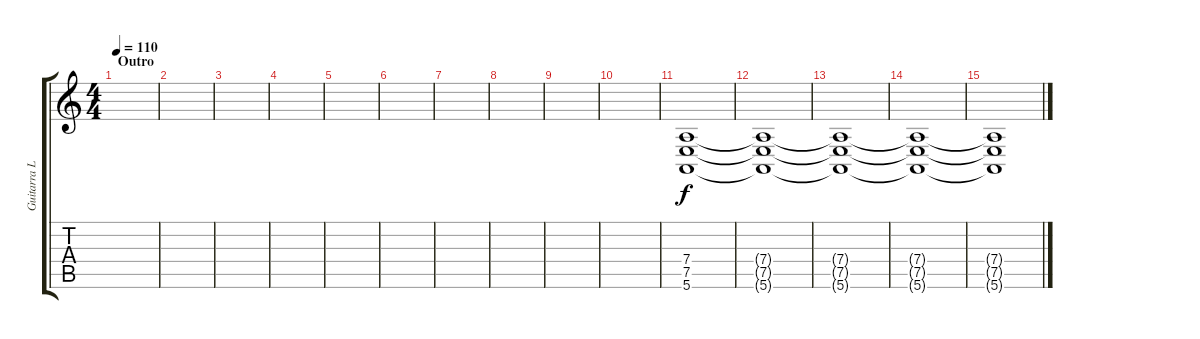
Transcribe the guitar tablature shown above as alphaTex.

\track ("Guitarra Limpia" "Guitarra L") {instrument pad6metallic}
\staff {score tabs}
\tuning (E4 B3 G3 D3 A2 E2) {hide}
\ts (4 4)
\section ("" "Outro")
\tempo 110
\clef g2
\ks c
|
|
|
|
|
|
|
|
|
|
(7.4 7.5 5.6).1{volume 0 instrument overdrivenguitar} |
(7.4{t} 7.5{t} 5.6{t}).1 |
(7.4{t} 7.5{t} 5.6{t}).1 |
(7.4{t} 7.5{t} 5.6{t}).1 |
(7.4{t} 7.5{t} 5.6{t}).1
